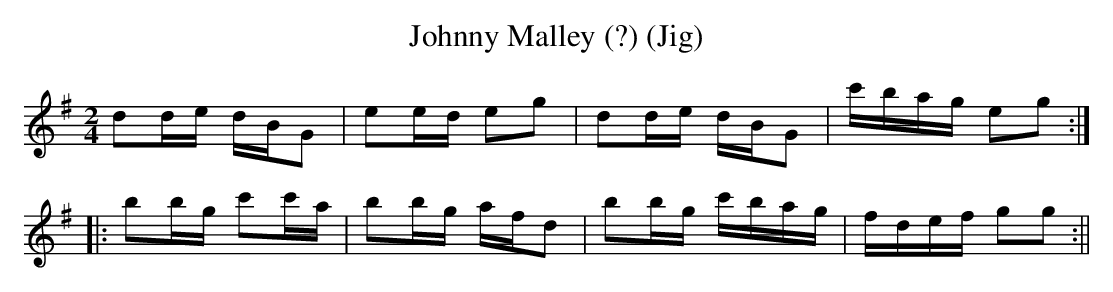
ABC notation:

X:1
T:Johnny Malley (?) (Jig)
M:2/4
L:1/8
K:G
dd/e/ d/B/G|ee/d/ eg|dd/e/ d/B/G|c'/b/a/g/ eg:||:
bb/g/ c'c'/a/|bb/g/ a/f/d|bb/g/ c'/b/a/g/|f/d/e/f/ gg:||
